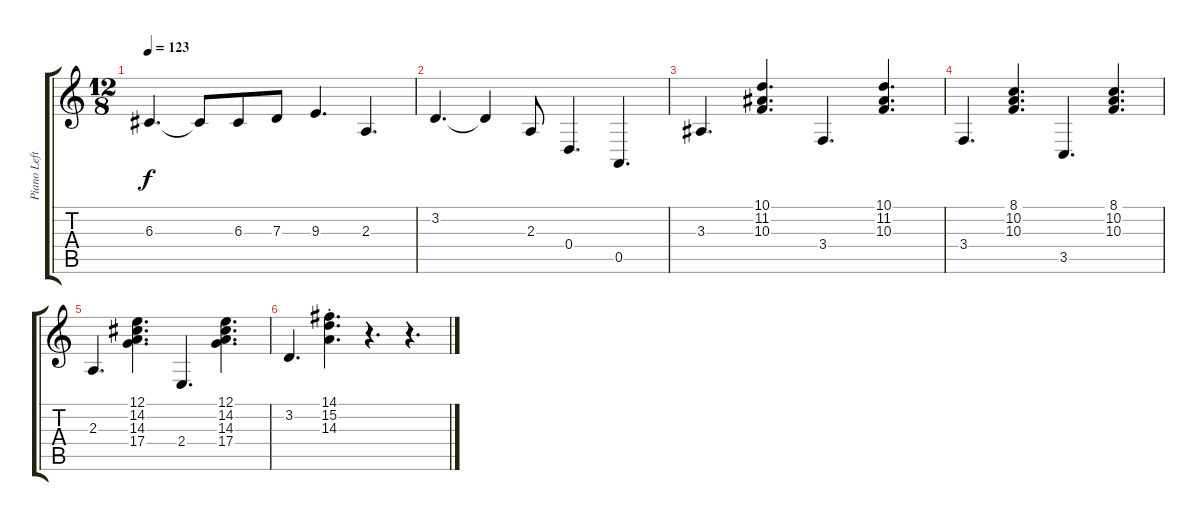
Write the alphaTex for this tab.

\track ("Piano Left" "Piano Left") {instrument acousticgrandpiano}
\staff {score tabs}
\tuning (E4 B3 G3 D3 A2 E2) {hide}
\ts (12 8)
\tempo 123
\clef g2
\ks c
6.3.4{d dy f} 6.3{t}.8 6.3.8 7.3.8 9.3.4{d} 2.3.4{d} |
3.2.4{d} 3.2{t}.4 2.3.8 0.4.4{d} 0.5.4{d} |
3.3.4{d} (10.1 11.2 10.3).4{d} 3.4.4{d} (10.1 11.2 10.3).4{d} |
3.4.4{d} (8.1 10.2 10.3).4{d} 3.5.4{d} (8.1 10.2 10.3).4{d} |
2.3.4{d} (12.1 14.2 14.3 17.4).4{d} 2.4.4{d} (12.1 14.2 14.3 17.4).4{d} |
3.2.4{d} (14.1{st} 15.2{st} 14.3{st}).4{d} r.4{d} r.4{d}
